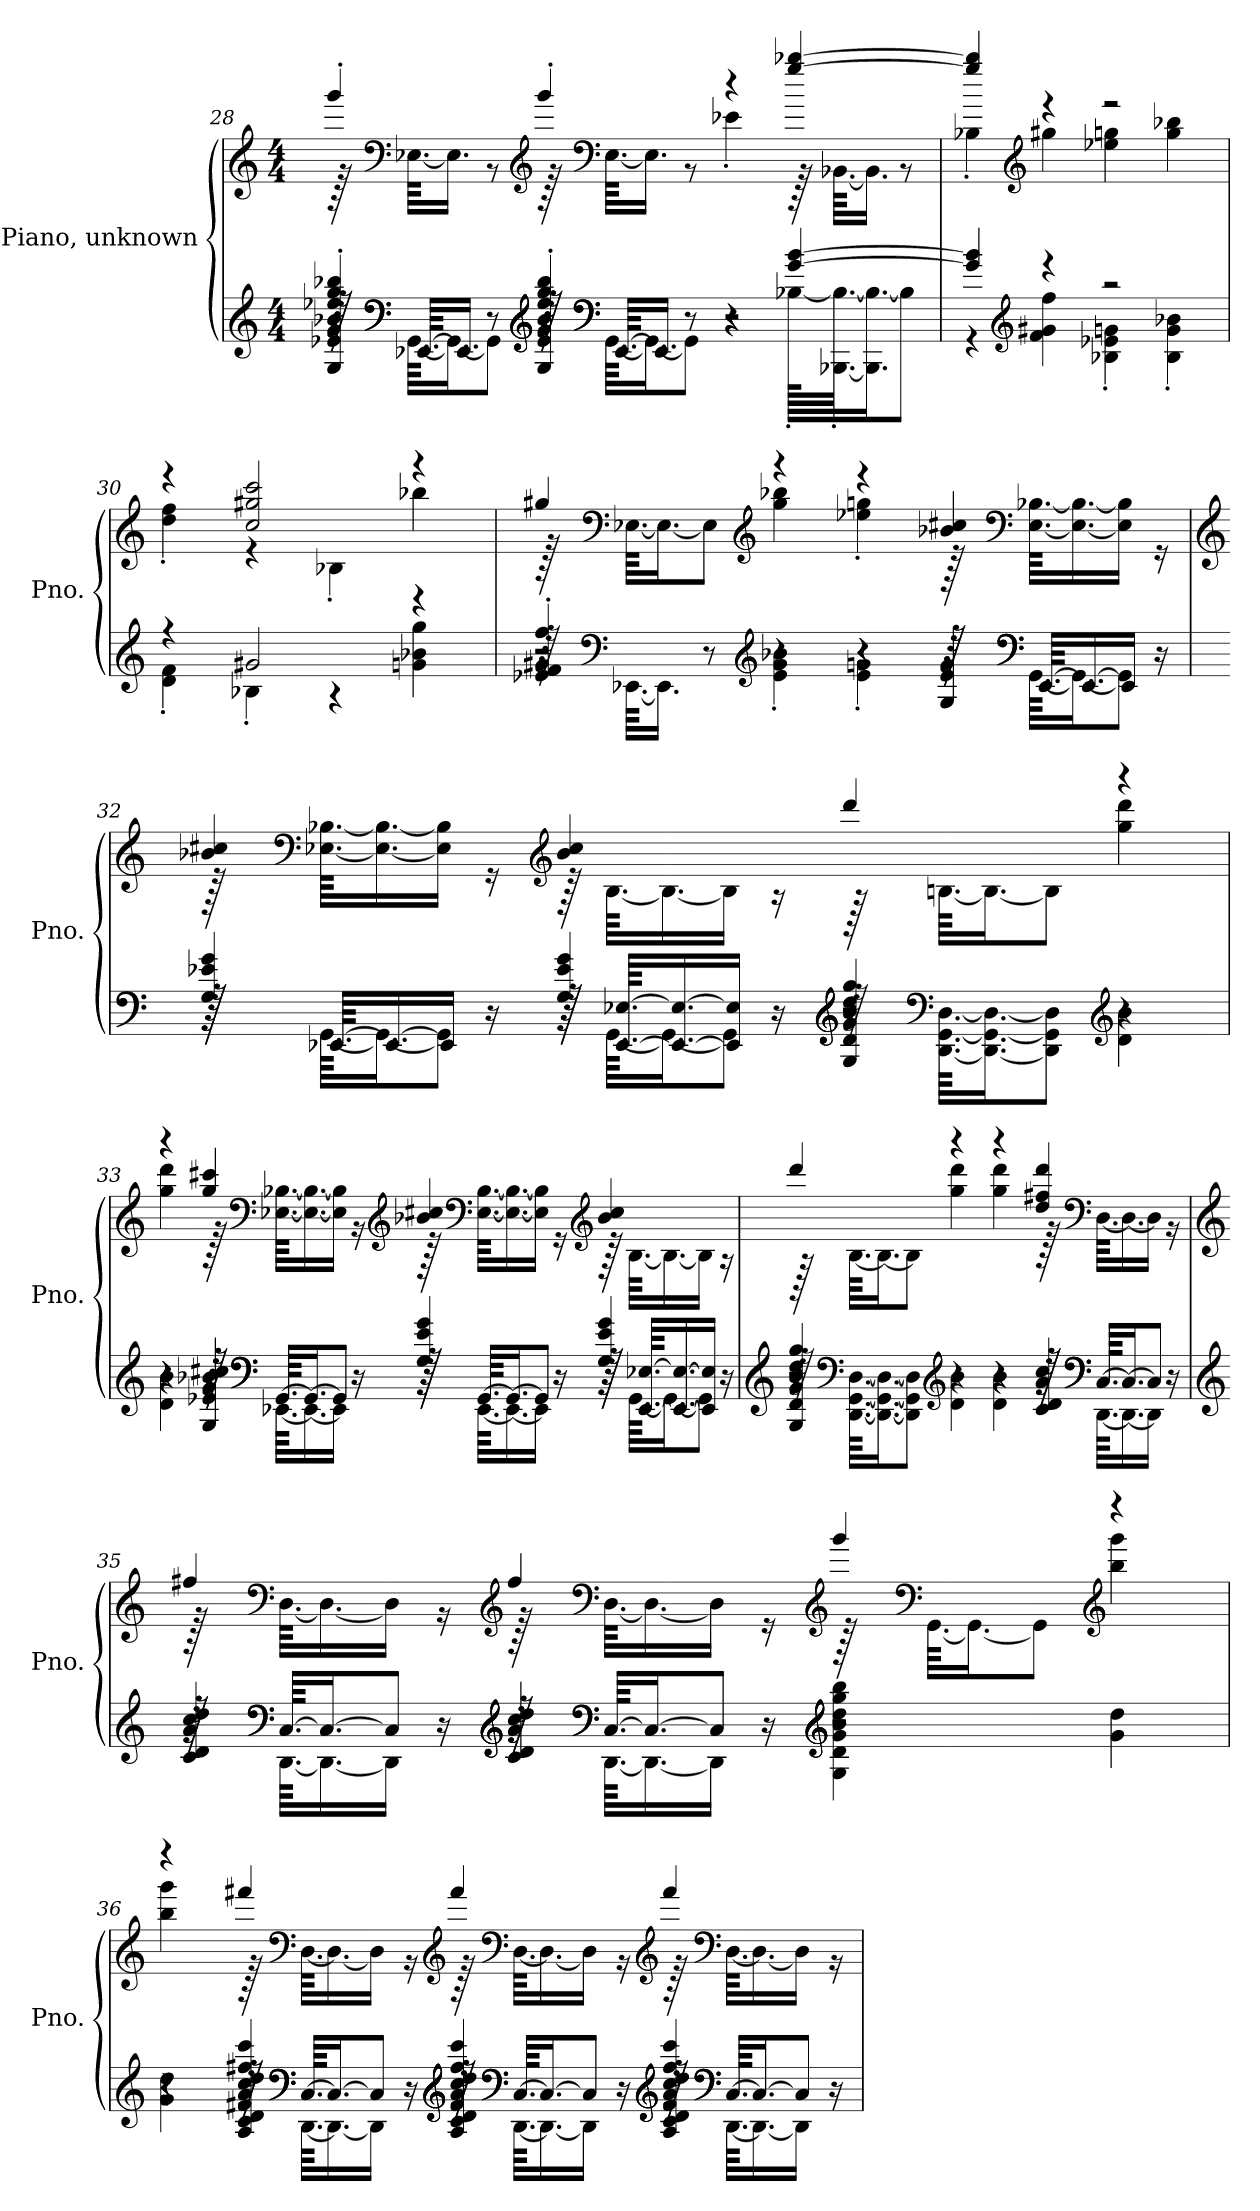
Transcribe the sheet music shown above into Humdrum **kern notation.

**kern	**kern
*part1	*part1
*staff2	*staff1
*I"Piano, unknown	*
*I'Pno.	*
!!LO:LB:g=z
*clefG2	*clefG2
*k[]	*k[]
*M4/4	*M4/4
=28	=28
*^	*^
*	*^	*	*
4G/' 4e-X/' 4g/' 4b-X/' 4ee-X/' 4gg/' 4bb-X/'	128r	128r	4ggg'/	128r
*clefF4	*	*	*clefF4	*
.	[64.GG\KKLL	[64.EE-X/KKLL	.	[64.E-X\KKLL
.	16.GG\J_	16.EE-/JJ]	.	16.E-\JJ]
.	8GG\J]	8r	.	8r
*clefG2	*	*	*clefG2	*
4G/' 4e-/' 4g/' 4b-/' 4ee-/' 4gg/' 4bb-/'	128r	128r	4ggg'/	128r
*clefF4	*	*	*clefF4	*
.	[64.GG\KKLL	[64.EE-/KKLL	.	[64.E-\KKLL
.	16.GG\J_	16.EE-/JJ]	.	16.E-\JJ]
.	8GG\J]	8r	.	8r
4r	4r	2r	4r	4e-X'\
[4g/ [4b-/	[128B-X'\KLLLL	.	[4gg/ [4bb-X/	128r
.	[64.BBB-X\' 64.B-\_'JJ	.	.	[64.BB-X\KKLL
.	16.BBB-\] 16.B-\_J	.	.	16.BB-\JJ]
.	8B-\J]	.	.	8r
*	*v	*v	*	*
=29	=29	=29	=29
4g/] 4b-/]	4r	4gg/] 4bb-/]	4B-X'\
*clefG2	*	*clefG2	*
4r	4f\ 4g#X\ 4ff\	4r	4gg#X\
2r	4B-X\' 4e-X\' 4gn\'	2r	4ee-X\ 4ggn\
.	4B-\' 4g\' 4b-X\'	.	4gg\ 4bb-X\
!!LO:LB:g=z	!!
=30	=30	=30	=30
4r	4d\' 4f\'	4r	4dd\' 4ff\'
2g#X/	4B-X'\	2cc/ 2gg#X/ 2ccc/	4r
.	4r	.	4B-X'\
4r	4gn\ 4b-X\ 4gg\	4r	4bb-X\
=31	=31	=31	=31
*	*^	*	*
4e-X/' 4f/' 4g#X/' 4ff/'	128r	2r	4gg#X/	128r
*clefF4	*	*	*clefF4	*
.	[64.EE-X\KKLL	.	.	[64.E-X\KKLL
.	16.EE-\JJ]	.	.	16.E-\J_
.	8r	.	.	8E-\J]
*clefG2	*	*	*clefG2	*
4r	4e-\' 4g#\' 4b-X\'	.	4r	4gg#\ 4bb-X\
4r	4e-\' 4gn\'	4r	4r	4ee-X\' 4ggn\'
4G/ 4e-/ 4g/	128r	128r	4b-X/ 4cc#X/	128r
*clefF4	*	*	*clefF4	*
.	[64.GG\KKLL	[64.EE-/KKLL	.	[64.E-\ [64.B-X\KKLL
.	16.GG\J_	16.EE-/_	.	16.E-\_ 16.B-\_
.	8GG\J]	16EE-/JJ]	.	16E-\] 16B-\]JJ
.	.	16r	.	16r
!!LO:LB:g=z	!!
=32	=32	=32	=32	=32
*	*	*	*clefG2	*
4G/ 4e-X/ 4g/	128r	128r	4b-X/ 4cc#X/	128r
*	*	*	*clefF4	*
.	[64.GG\KKLL	[64.EE-X/KKLL	.	[64.E-X\ [64.B-X\KKLL
.	16.GG\J_	16.EE-/_	.	16.E-\_ 16.B-\_
.	8GG\J]	16EE-/JJ]	.	16E-\] 16B-\]JJ
.	.	16r	.	16r
*	*	*	*clefG2	*
4G/ 4e-/ 4g/	128r	128r	4b-/ 4cc#/	128r
.	[64.GG\KKLL	[64.EE-/ [64.E-X/KKLL	.	[64.B-\KKLL
.	16.GG\J_	16.EE-/_ 16.E-/_	.	16.B-\_
.	8GG\J]	16EE-/] 16E-/]JJ	.	16B-\JJ]
.	.	16r	.	16r
*clefG2	*	*	*	*
4G/ 4d/ 4g/ 4b/ 4dd/ 4gg/	128r	2r	4ddd/	128r
*clefF4	*	*	*	*
.	[64.DD\ [64.GG\ [64.D\KKLL	.	.	[64.Bn\KKLL
.	16.DD\_ 16.GG\_ 16.D\_J	.	.	16.B\J_
.	8DD\] 8GG\] 8D\]J	.	.	8B\J]
*clefG2	*	*	*	*
4r	4d\ 4b\	.	4r	4gg\ 4ddd\
!!LO:PB:g=z	!!
=33	=33	=33	=33	=33
4r	4d\ 4b\	4r	4r	4gg\ 4ddd\
4G/ 4e-X/ 4g/ 4b-X/ 4cc#X/	128r	128r	4gg/ 4ccc#X/	128r
*clefF4	*	*	*clefF4	*
.	[64.EE-X\KKLL	[64.GG/KKLL	.	[64.E-X\ [64.B-X\KKLL
.	16.EE-\_	16.GG/J_	.	16.E-\_ 16.B-\_
.	16EE-\JJ]	8GG/J]	.	16E-\] 16B-\]JJ
.	16r	.	.	16r
*	*	*	*clefG2	*
4G/ 4e-/ 4g/	128r	128r	4b-X/ 4cc#X/	128r
*	*	*	*clefF4	*
.	[64.EE-\KKLL	[64.GG/KKLL	.	[64.E-\ [64.B-\KKLL
.	16.EE-\_	16.GG/J_	.	16.E-\_ 16.B-\_
.	16EE-\JJ]	8GG/J]	.	16E-\] 16B-\]JJ
.	16r	.	.	16r
*	*	*	*clefG2	*
4G/ 4e-/ 4g/	128r	128r	4b-/ 4cc#/	128r
.	[64.GG\KKLL	[64.EE-/ [64.E-X/KKLL	.	[64.B-\KKLL
.	16.GG\J_	16.EE-/_ 16.E-/_	.	16.B-\_
.	8GG\J]	16EE-/] 16E-/]JJ	.	16B-\JJ]
.	.	16r	.	16r
!!LO:LB:g=z	!!
=34	=34	=34	=34	=34
*clefG2	*	*	*	*
4G/ 4d/ 4g/ 4b/ 4dd/ 4gg/	128r	2r	4ddd/	128r
*clefF4	*	*	*	*
.	[64.DD\ [64.GG\ [64.D\KKLL	.	.	[64.B\KKLL
.	16.DD\_ 16.GG\_ 16.D\_J	.	.	16.B\J_
.	8DD\] 8GG\] 8D\]J	.	.	8B\J]
*clefG2	*	*	*	*
4r	4d\ 4b\	.	4r	4gg\ 4ddd\
4r	4d\ 4b\	4r	4r	4gg\ 4ddd\
4c/ 4d/ 4a/ 4cc/	128r	128r	4dd/ 4ff#X/ 4ddd/	128r
*clefF4	*	*	*clefF4	*
.	[64.DD\KKLL	[64.C/KKLL	.	[64.D\KKLL
.	16.DD\_	16.C/J_	.	16.D\_
.	16DD\JJ]	8C/J]	.	16D\JJ]
.	16r	.	.	16r
!!LO:LB:g=z	!!
=35	=35	=35	=35	=35
*clefG2	*	*	*clefG2	*
4c/ 4d/ 4a/ 4cc/ 4dd/	128r	128r	4ff#X/	128r
*clefF4	*	*	*clefF4	*
.	[64.DD\KKLL	[64.C/KKLL	.	[64.D\KKLL
.	16.DD\_	16.C/J_	.	16.D\_
.	16DD\JJ]	8C/J]	.	16D\JJ]
.	16r	.	.	16r
*clefG2	*	*	*clefG2	*
4c/ 4d/ 4a/ 4cc/ 4dd/	128r	128r	4ff#/	128r
*clefF4	*	*	*clefF4	*
.	[64.DD\KKLL	[64.C/KKLL	.	[64.D\KKLL
.	16.DD\_	16.C/J_	.	16.D\_
.	16DD\JJ]	8C/J]	.	16D\JJ]
.	16r	.	.	16r
*clefG2	*	*	*clefG2	*
2r	4G\ 4d\ 4g\ 4b\ 4dd\ 4gg\ 4bb\	2r	4ggg/	128r
*	*	*	*clefF4	*
.	.	.	.	[64.GG\KKLL
.	.	.	.	16.GG\J_
.	.	.	.	8GG\J]
*	*	*	*clefG2	*
.	4g\ 4dd\	.	4r	4bb\ 4ggg\
!!LO:LB:g=z	!!
=36	=36	=36	=36	=36
4r	4g\ 4dd\	4r	4r	4bb\ 4ggg\
4A/ 4c/ 4d/ 4f#X/ 4a/ 4cc/ 4dd/ 4ff#X/ 4ccc/	128r	128r	4fff#X/	128r
*clefF4	*	*	*clefF4	*
.	[64.DD\KKLL	[64.C/KKLL	.	[64.D\KKLL
.	16.DD\_	16.C/J_	.	16.D\_
.	16DD\JJ]	8C/J]	.	16D\JJ]
.	16r	.	.	16r
*clefG2	*	*	*clefG2	*
4A/ 4c/ 4d/ 4f#/ 4a/ 4cc/ 4dd/ 4ff#/ 4ccc/	128r	128r	4fff#/	128r
*clefF4	*	*	*clefF4	*
.	[64.DD\KKLL	[64.C/KKLL	.	[64.D\KKLL
.	16.DD\_	16.C/J_	.	16.D\_
.	16DD\JJ]	8C/J]	.	16D\JJ]
.	16r	.	.	16r
*clefG2	*	*	*clefG2	*
4A/ 4c/ 4d/ 4f#/ 4a/ 4cc/ 4dd/ 4ff#/ 4ccc/	128r	128r	4fff#/	128r
*clefF4	*	*	*clefF4	*
.	[64.DD\KKLL	[64.C/KKLL	.	[64.D\KKLL
.	16.DD\_	16.C/J_	.	16.D\_
.	16DD\JJ]	8C/J]	.	16D\JJ]
.	16r	.	.	16r
*v	*v	*v	*	*
*	*v	*v
=	=
*-	*-
